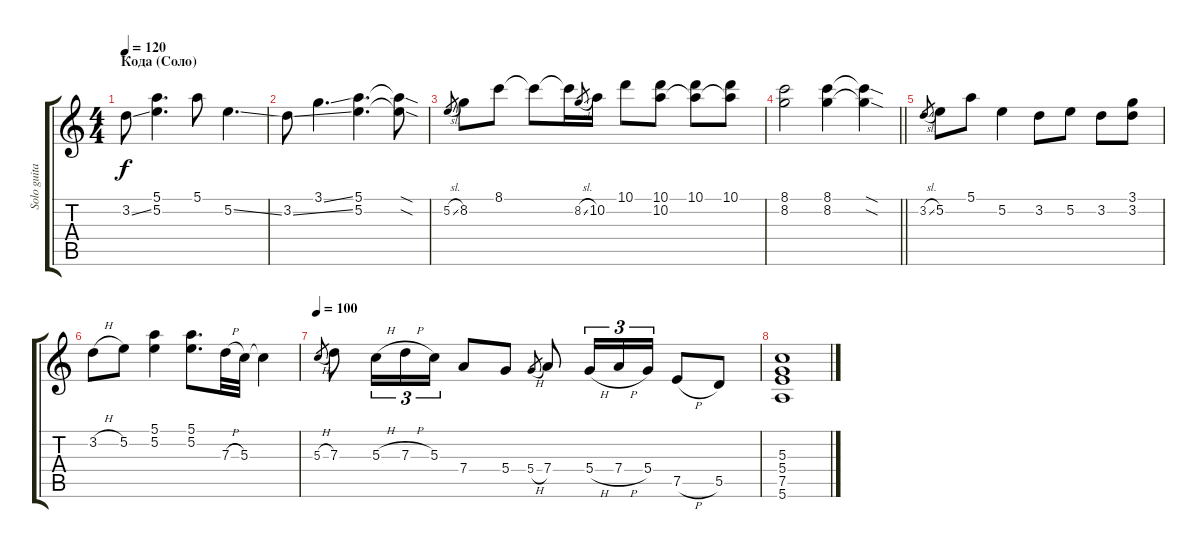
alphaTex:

\track ("Solo guitar" "Solo guita") {instrument overdrivenguitar}
\staff {score tabs}
\tuning (E4 B3 G3 D3 A2 E2) {hide}
\ts (4 4)
\section ("" "Кода (Соло)")
\tempo 120
\clef g2
\ks c
3.2{ss}.8{dy f} (5.1 5.2).4{d} 5.1.8 5.2{ss}.4{d} |
3.2{ss}.8 3.1{ss}.4{d} (5.1 5.2).4{d} (5.1{sod t} 5.2{sod t}).8 |
5.2{sl}.8{gr} 8.2.8 8.1.8 8.1{t}.8 8.1{t}.16 8.2{sl}.8{gr} 10.2.16 10.1.8 (10.1 10.2).8 (10.1 10.2{t}).8 (10.1 10.2{t}).8 |
\barLineRight lightlight
(8.1 8.2).2 (8.1 8.2).4 (8.1{sod t} 8.2{sod t}).4 |
3.2{sl}.8{gr} 5.2.8 5.1.8 5.2.4 3.2.8 5.2.8 3.2.8 (3.1 3.2).8 |
3.2{h}.8 5.2.8 (5.1 5.2).4 (5.1 5.2).8{d} 7.3{h}.32 5.3.32 5.3{t}.4 |
\tempo 100
5.3{h}.8{gr} 7.3.8 5.3{h}.16{tu (3 2)} 7.3{h}.16{tu (3 2)} 5.3.16{tu (3 2)} 7.4.8 5.4.8 5.4{h}.8{gr} 7.4.8 5.4{h}.16{tu (3 2)} 7.4{h}.16{tu (3 2)} 5.4.16{tu (3 2)} 7.5{h}.8 5.5.8 |
(5.3 5.4 7.5 5.6).1
